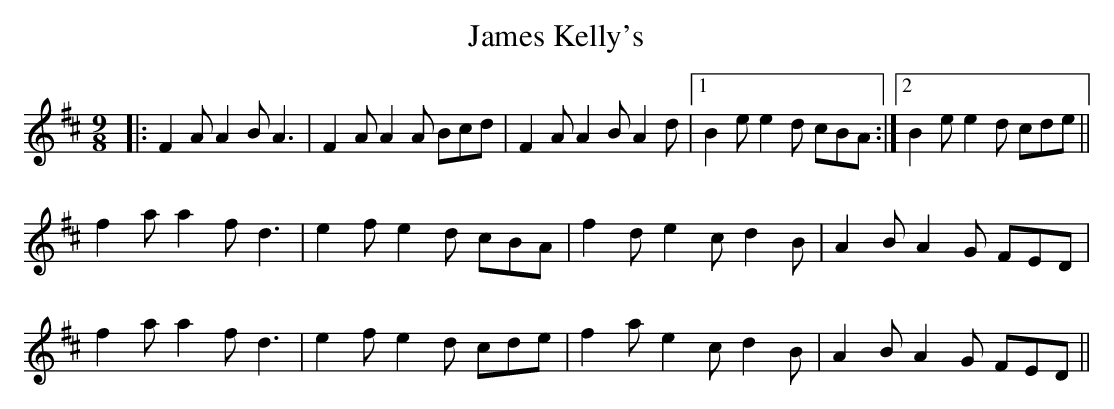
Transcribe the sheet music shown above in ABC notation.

X:1
T: James Kelly's
M: 9/8
L: 1/8
K: Dmaj
|:F2 A A2 B A3|F2 A A2 A Bcd|F2 A A2 B A2 d|1 B2 e e2 d cBA:|2 B2 e e2 d cde||
f2 a a2 f d3|e2 f e2 d cBA|f2 d e2 c d2 B|A2 B A2 G FED|
f2 a a2 f d3|e2 f e2 d cde|f2 a e2 c d2 B|A2 B A2 G FED||
